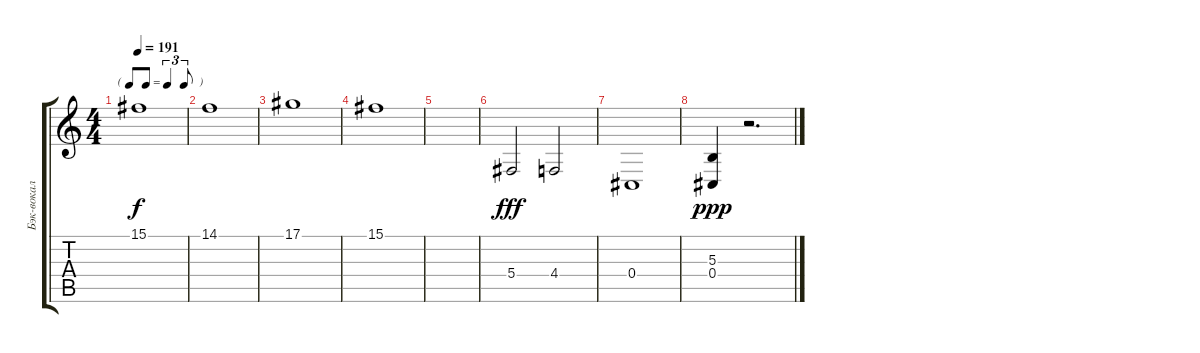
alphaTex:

\track ("Бэк-вокал" "Бэк-вокал") {instrument fx7echoes}
\staff {score tabs}
\tuning (Eb4 Bb3 Gb3 Db3 Ab2 Eb2) {hide}
\ts (4 4)
\tf triplet8th
\tempo 191
\clef g2
\ks c
15.1.1{dy f} |
14.1.1 |
17.1.1 |
15.1.1 |
|
5.4.2{dy fff} 4.4.2 |
0.4.1 |
(5.3 0.4).4{dy ppp} r.2{d}
